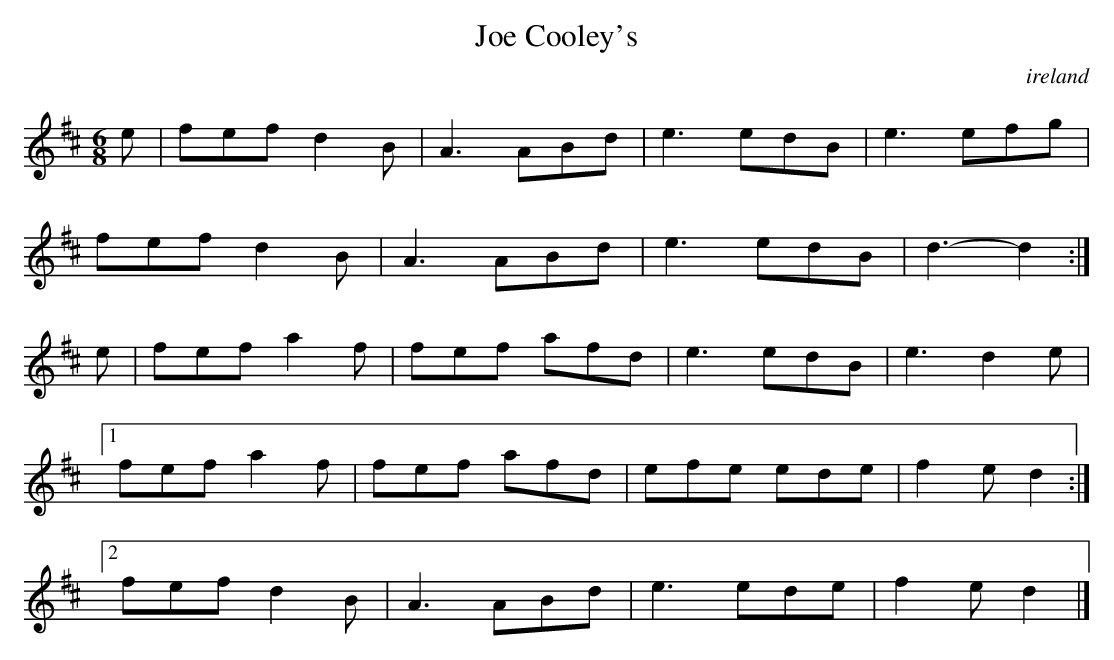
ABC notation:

X:1
T:Joe Cooley's
O:ireland
M:6/8
L:1/8
K:D Major
e|fef d2B|A3 ABd|e3 edB|e3 efg|!
fef d2B|A3 ABd|e3 edB|d3-d2:|!
e|fef a2f|fef afd|e3 edB|e3 d2e|!
[1 fef a2f|fef afd|efe ede|f2e d2:|!
[2 fef d2B|A3 ABd|e3 ede|f2e d2|]!
